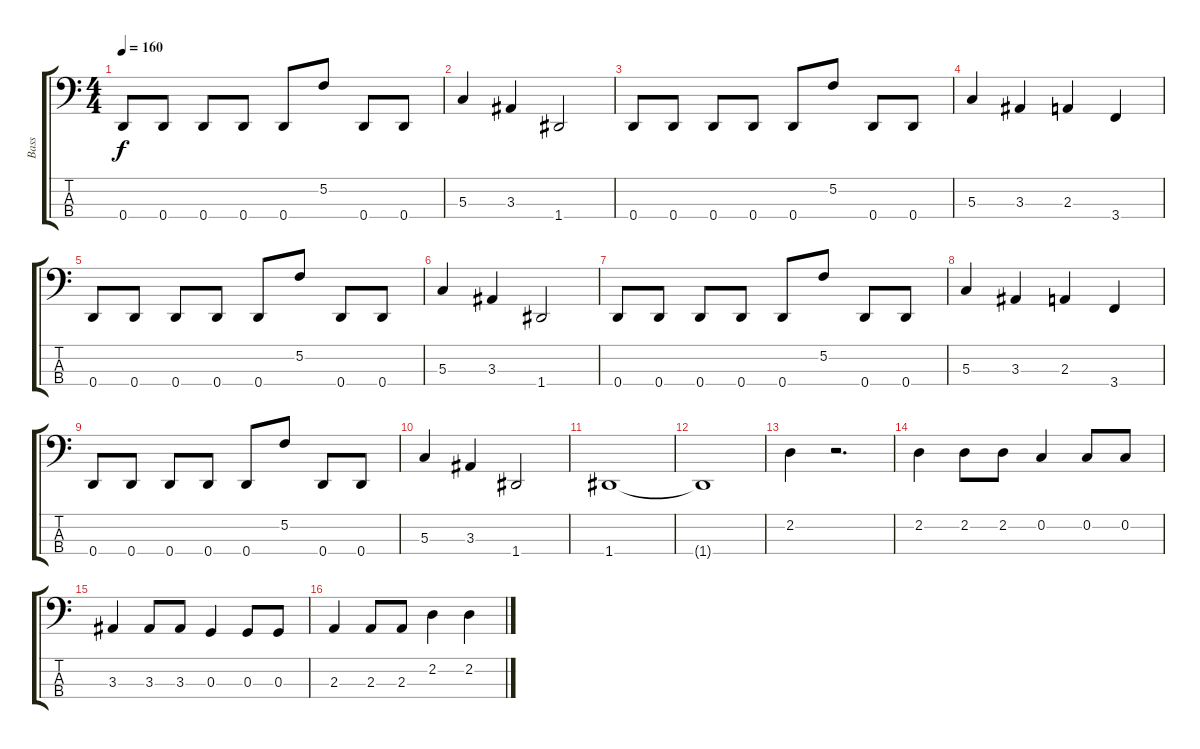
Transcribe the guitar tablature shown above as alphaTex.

\track ("Bass" "Bass") {instrument electricbassfinger}
\staff {score tabs}
\tuning (F2 C2 G1 D1) {hide}
\ts (4 4)
\tempo 160
\clef f4
\ks c
0.4.8{dy f} 0.4.8 0.4.8 0.4.8 0.4.8 5.2.8 0.4.8 0.4.8 |
5.3.4 3.3.4 1.4.2 |
0.4.8 0.4.8 0.4.8 0.4.8 0.4.8 5.2.8 0.4.8 0.4.8 |
5.3.4 3.3.4 2.3.4 3.4.4 |
0.4.8 0.4.8 0.4.8 0.4.8 0.4.8 5.2.8 0.4.8 0.4.8 |
5.3.4 3.3.4 1.4.2 |
0.4.8 0.4.8 0.4.8 0.4.8 0.4.8 5.2.8 0.4.8 0.4.8 |
5.3.4 3.3.4 2.3.4 3.4.4 |
0.4.8 0.4.8 0.4.8 0.4.8 0.4.8 5.2.8 0.4.8 0.4.8 |
5.3.4 3.3.4 1.4.2 |
1.4.1 |
1.4{t}.1 |
2.2.4 r.2{d} |
2.2.4 2.2.8 2.2.8 0.2.4 0.2.8 0.2.8 |
3.3.4 3.3.8 3.3.8 0.3.4 0.3.8 0.3.8 |
2.3.4 2.3.8 2.3.8 2.2.4 2.2.4
